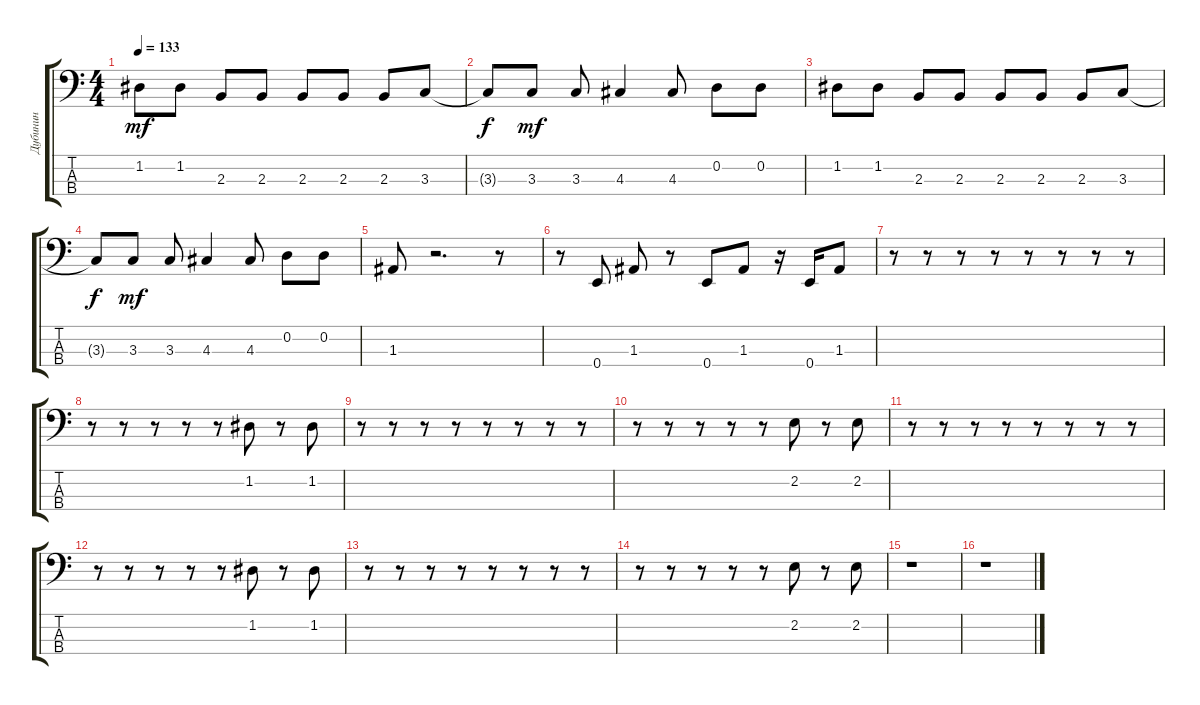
\track ("Дубинин" "Дубинин") {instrument electricbassfinger}
\staff {score tabs}
\tuning (G2 D2 A1 E1) {hide}
\ts (4 4)
\tempo 133
\clef f4
\ks c
1.2.8{dy mf} 1.2.8 2.3.8 2.3.8 2.3.8 2.3.8 2.3.8 3.3.8 |
3.3{t}.8{dy f} 3.3.8{dy mf} 3.3.8 4.3.4 4.3.8 0.2.8 0.2.8 |
1.2.8 1.2.8 2.3.8 2.3.8 2.3.8 2.3.8 2.3.8 3.3.8 |
3.3{t}.8{dy f} 3.3.8{dy mf} 3.3.8 4.3.4 4.3.8 0.2.8 0.2.8 |
1.3.8 r.2{d} r.8 |
r.8 0.4.8 1.3.8 r.8 0.4.8 1.3.8 r.16 0.4.16 1.3.8 |
r.8 r.8 r.8 r.8 r.8 r.8 r.8 r.8 |
r.8 r.8 r.8 r.8 r.8 1.2.8 r.8 1.2.8 |
r.8 r.8 r.8 r.8 r.8 r.8 r.8 r.8 |
r.8 r.8 r.8 r.8 r.8 2.2.8 r.8 2.2.8 |
r.8 r.8 r.8 r.8 r.8 r.8 r.8 r.8 |
r.8 r.8 r.8 r.8 r.8 1.2.8 r.8 1.2.8 |
r.8 r.8 r.8 r.8 r.8 r.8 r.8 r.8 |
r.8 r.8 r.8 r.8 r.8 2.2.8 r.8 2.2.8 |
r.1 |
r.1
